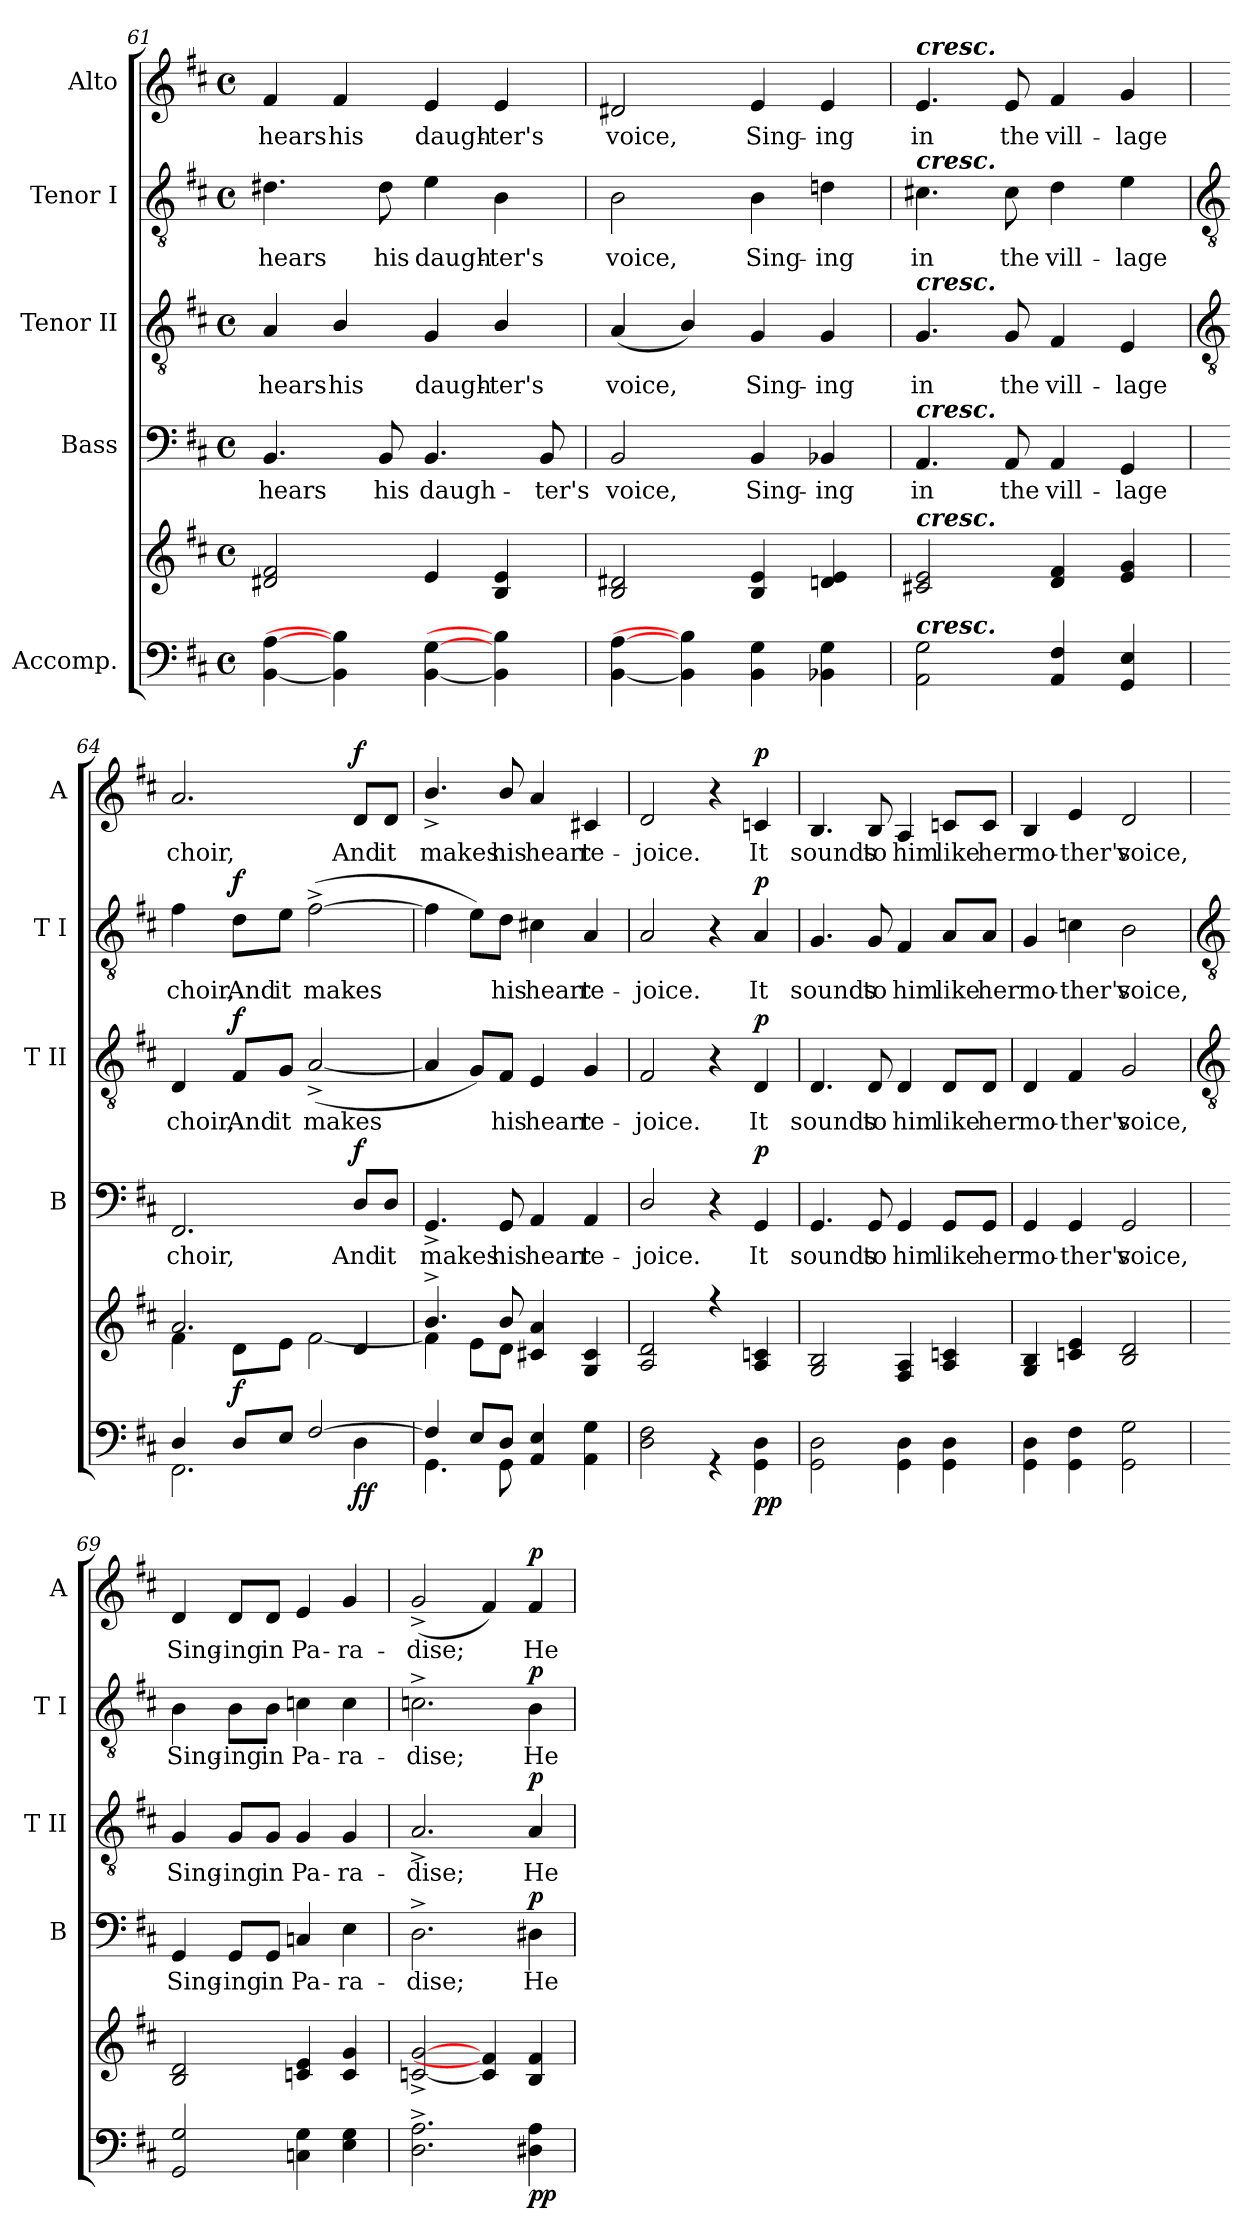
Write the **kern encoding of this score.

**kern	**kern	**dynam	**kern	**text	**dynam	**kern	**text	**dynam	**kern	**text	**dynam	**kern	**text	**dynam
*part5	*part5	*part5	*part4	*part4	*part4	*part3	*part3	*part3	*part2	*part2	*part2	*part1	*part1	*part1
*staff6	*staff5	*staff5/6	*staff4	*staff4	*staff4	*staff3	*staff3	*staff3	*staff2	*staff2	*staff2	*staff1	*staff1	*staff1
*I"Accomp.	*	*	*I"Bass	*	*	*I"Tenor II	*	*	*I"Tenor I	*	*	*I"Alto	*	*
*	*	*	*I'B	*	*	*I'T II	*	*	*I'T I	*	*	*I'A	*	*
*clefF4	*clefG2	*	*clefF4	*	*	*clefGv2	*	*	*clefGv2	*	*	*clefG2	*	*
*k[f#c#]	*k[f#c#]	*	*k[f#c#]	*	*	*k[f#c#]	*	*	*k[f#c#]	*	*	*k[f#c#]	*	*
*D:	*D:	*	*D:	*	*	*D:	*	*	*D:	*	*	*D:	*	*
*M4/4	*M4/4	*	*M4/4	*	*	*M4/4	*	*	*M4/4	*	*	*M4/4	*	*
*met(c)	*met(c)	*	*met(c)	*	*	*met(c)	*	*	*met(c)	*	*	*met(c)	*	*
=61	=61	=61	=61	=61	=61	=61	=61	=61	=61	=61	=61	=61	=61	=61
!	!	!	!	!LO:LY:b	!	!	!LO:LY:b	!	!	!LO:LY:b	!	!	!LO:LY:b	!
[4BB [4A	2d#X 2f#	.	4.BB	hears	.	4A	hears	.	4.d#X	hears	.	4f#	hears	.
!	!	!	!	!	!	!	!LO:LY:b	!	!	!	!	!	!LO:LY:b	!
4BB] 4B]	.	.	.	.	.	4B/	his	.	.	.	.	4f#	his	.
!	!	!	!	!LO:LY:b	!	!	!	!	!	!LO:LY:b	!	!	!	!
.	.	.	8BB	his	.	.	.	.	8d#	his	.	.	.	.
!	!	!	!	!LO:LY:b	!	!	!LO:LY:b	!	!	!LO:LY:b	!	!	!LO:LY:b	!
[4BB [4G	4e	.	4.BB	daugh-	.	4G	daugh-	.	4e	daugh-	.	4e	daugh-	.
!	!	!	!	!	!	!	!LO:LY:b	!	!	!LO:LY:b	!	!	!LO:LY:b	!
4BB] 4B]	4B 4e	.	.	.	.	4B/	-ter's	.	4B	-ter's	.	4e	-ter's	.
!	!	!	!	!LO:LY:b	!	!	!	!	!	!	!	!	!	!
.	.	.	8BB	-ter's	.	.	.	.	.	.	.	.	.	.
=62	=62	=62	=62	=62	=62	=62	=62	=62	=62	=62	=62	=62	=62	=62
!	!	!	!	!LO:LY:b	!	!	!LO:LY:b	!	!	!LO:LY:b	!	!	!LO:LY:b	!
[4BB [4A	2B 2d#X	.	2BB	voice,	.	(<4A	voice,	.	2B	voice,	.	2d#X	voice,	.
4BB] 4B]	.	.	.	.	.	4B/)	.	.	.	.	.	.	.	.
!	!	!	!	!LO:LY:b	!	!	!LO:LY:b	!	!	!LO:LY:b	!	!	!LO:LY:b	!
4BB 4G	4B 4e	.	4BB	Sing-	.	4G	Sing-	.	4B	Sing-	.	4e	Sing-	.
!	!	!	!	!LO:LY:b	!	!	!LO:LY:b	!	!	!LO:LY:b	!	!	!LO:LY:b	!
4BB-X 4G	4dn 4e	.	4BB-X	-ing	.	4G	-ing	.	4dn	-ing	.	4e	-ing	.
=63	=63	=63	=63	=63	=63	=63	=63	=63	=63	=63	=63	=63	=63	=63
!	!	!	!	!	!	!	!	!	!	!	!	!LO:TX:a:Bi:t=cresc.	!	!
!	!	!	!	!	!	!	!	!	!LO:TX:a:Bi:t=cresc.	!	!	!	!	!
!	!	!	!	!	!	!LO:TX:a:Bi:t=cresc.	!	!	!	!	!	!	!	!
!	!	!	!LO:TX:a:Bi:t=cresc.	!	!	!	!	!	!	!	!	!	!	!
!	!LO:TX:a:Bi:t=cresc.	!	!	!	!	!	!	!	!	!	!	!	!	!
!LO:TX:a:Bi:t=cresc.	!	!	!	!	!	!	!	!	!	!	!	!	!	!
!	!	!	!	!LO:LY:b	!	!	!LO:LY:b	!	!	!LO:LY:b	!	!	!LO:LY:b	!
2AA 2G	2c#X 2e	.	4.AA	in	.	4.G	in	.	4.c#X	in	.	4.e	in	.
!	!	!	!	!LO:LY:b	!	!	!LO:LY:b	!	!	!LO:LY:b	!	!	!LO:LY:b	!
.	.	.	8AA	the	.	8G	the	.	8c#	the	.	8e	the	.
!	!	!	!	!LO:LY:b	!	!	!LO:LY:b	!	!	!LO:LY:b	!	!	!LO:LY:b	!
4AA 4F#	4d 4f#	.	4AA	vill-	.	4F#	vill-	.	4d	vill-	.	4f#	vill-	.
!	!	!	!	!LO:LY:b	!	!	!LO:LY:b	!	!	!LO:LY:b	!	!	!LO:LY:b	!
4GG 4E	4e 4g	.	4GG	-lage	.	4E	-lage	.	4e	-lage	.	4g	-lage	.
!!LO:LB:g=z
=64	=64	=64	=64	=64	=64	=64	=64	=64	=64	=64	=64	=64	=64	=64
*	*	*	*	*	*	*clefGv2	*	*	*clefGv2	*	*	*	*	*
*^	*^	*	*	*	*	*	*	*	*	*	*	*	*	*
!	!	!	!	!	!	!LO:LY:b	!	!	!LO:LY:b	!	!	!LO:LY:b	!	!	!LO:LY:b	!
4D/	2.FF#\	2.a/	4f#\	.	2.FF#	choir,	.	4D	choir,	.	4f#	choir,	.	2.a	choir,	.
!	!	!	!	!LO:DY:a=2	!	!	!	!	!LO:LY:b	!LO:DY:b	!	!LO:LY:b	!LO:DY:b	!	!	!
8D/L	.	.	8d\L	f	.	.	.	8F#/L	And	f	8d\L	And	f	.	.	.
!	!	!	!	!	!	!	!	!	!LO:LY:b	!	!	!LO:LY:b	!	!	!	!
8E/J	.	.	8e\J	.	.	.	.	8G/J	it	.	8e\J	it	.	.	.	.
!	!	!	!	!	!	!	!	!	!LO:LY:b	!	!	!LO:LY:b	!	!	!	!
[2F#/	.	.	[2f#\	.	.	.	.	(<[2A^	makes	.	(>[2f#^	makes	.	.	.	.
!	!	!	!	!LO:DY:b=2	!	!LO:LY:b	!	!	!	!	!	!	!	!	!LO:LY:b	!
!	!	!	!	!LO:DY:n=1:b	!	!	!LO:DY:b	!	!	!	!	!	!	!	!	!LO:DY:b
.	4D	4d/	.	f f	8D/L	And	f	.	.	.	.	.	.	8d/L	And	f
!	!	!	!	!	!	!LO:LY:b	!	!	!	!	!	!	!	!	!LO:LY:b	!
.	.	.	.	.	8D/J	it	.	.	.	.	.	.	.	8d/J	it	.
=65	=65	=65	=65	=65	=65	=65	=65	=65	=65	=65	=65	=65	=65	=65	=65	=65
!	!	!	!	!	!	!LO:LY:b	!	!	!	!	!	!	!	!	!LO:LY:b	!
4F#/]	4.GG\	4.b^/	4f#\]	.	4.GG^	makes	.	4A]	.	.	4f#]	.	.	4.b^/	makes	.
8E/L	.	.	8e\L	.	.	.	.	8G/L)	.	.	8e\L)	.	.	.	.	.
!	!	!	!	!	!	!LO:LY:b	!	!	!LO:LY:b	!	!	!LO:LY:b	!	!	!LO:LY:b	!
8D/J	8GG\	8b/	8d\J	.	8GG	his	.	8F#/J	his	.	8d\J	his	.	8b/	his	.
!	!	!	!	!	!	!LO:LY:b	!	!	!LO:LY:b	!	!	!LO:LY:b	!	!	!LO:LY:b	!
2ryy	4AA 4E	4c#X/ 4a/	2ryy	.	4AA	heart	.	4E	heart	.	4c#X\	heart	.	4a	heart	.
!	!	!	!	!	!	!LO:LY:b	!	!	!LO:LY:b	!	!	!LO:LY:b	!	!	!LO:LY:b	!
.	4AA 4G	4G/ 4c#/	.	.	4AA	re-	.	4G	re-	.	4A	re-	.	4c#X	re-	.
=66	=66	=66	=66	=66	=66	=66	=66	=66	=66	=66	=66	=66	=66	=66	=66	=66
!	!	!	!	!	!	!LO:LY:b	!	!	!LO:LY:b	!	!	!LO:LY:b	!	!	!LO:LY:b	!
1ryy	2D 2F#	2A/ 2d/	1ryy	.	2D/	-joice.	.	2F#	-joice.	.	2A	-joice.	.	2d	-joice.	.
.	4r	4r	.	.	4r	.	.	4r	.	.	4r	.	.	4r	.	.
!	!	!	!	!LO:DY:b=2	!	!LO:LY:b	!	!	!LO:LY:b	!	!	!LO:LY:b	!	!	!LO:LY:b	!
!	!	!	!	!LO:DY:n=1:b	!	!	!LO:DY:b	!	!	!LO:DY:b	!	!	!LO:DY:b	!	!	!LO:DY:b
.	4GG 4D	4A/ 4cn/	.	p p	4GG	It	p	4D	It	p	4A	It	p	4cn/	It	p
=67	=67	=67	=67	=67	=67	=67	=67	=67	=67	=67	=67	=67	=67	=67	=67	=67
!	!	!	!	!	!	!LO:LY:b	!	!	!LO:LY:b	!	!	!LO:LY:b	!	!	!LO:LY:b	!
1ryy	2GG 2D	2G/ 2B/	1ryy	.	4.GG	sounds	.	4.D	sounds	.	4.G	sounds	.	4.B/	sounds	.
!	!	!	!	!	!	!LO:LY:b	!	!	!LO:LY:b	!	!	!LO:LY:b	!	!	!LO:LY:b	!
.	.	.	.	.	8GG	to	.	8D	to	.	8G	to	.	8B/	to	.
!	!	!	!	!	!	!LO:LY:b	!	!	!LO:LY:b	!	!	!LO:LY:b	!	!	!LO:LY:b	!
.	4GG 4D	4F#/ 4A/	.	.	4GG	him	.	4D	him	.	4F#	him	.	4A/	him	.
!	!	!	!	!	!	!LO:LY:b	!	!	!LO:LY:b	!	!	!LO:LY:b	!	!	!LO:LY:b	!
.	4GG 4D	4A/ 4cn/	.	.	8GG/L	like	.	8D/L	like	.	8A/L	like	.	8cn/L	like	.
!	!	!	!	!	!	!LO:LY:b	!	!	!LO:LY:b	!	!	!LO:LY:b	!	!	!LO:LY:b	!
.	.	.	.	.	8GG/J	her	.	8D/J	her	.	8A/J	her	.	8c/J	her	.
=68	=68	=68	=68	=68	=68	=68	=68	=68	=68	=68	=68	=68	=68	=68	=68	=68
!	!	!	!	!	!	!LO:LY:b	!	!	!LO:LY:b	!	!	!LO:LY:b	!	!	!LO:LY:b	!
1ryy	4GG 4D	4G/ 4B/	1ryy	.	4GG	mo-	.	4D	mo-	.	4G	mo-	.	4B	mo-	.
!	!	!	!	!	!	!LO:LY:b	!	!	!LO:LY:b	!	!	!LO:LY:b	!	!	!LO:LY:b	!
.	4GG 4F#	4cn/ 4e/	.	.	4GG	-ther's	.	4F#	-ther's	.	4cn\	-ther's	.	4e	-ther's	.
!	!	!	!	!	!	!LO:LY:b	!	!	!LO:LY:b	!	!	!LO:LY:b	!	!	!LO:LY:b	!
.	2GG 2G	2B/ 2d/	.	.	2GG	voice,	.	2G	voice,	.	2B	voice,	.	2d	voice,	.
*v	*v	*	*	*	*	*	*	*	*	*	*	*	*	*	*	*
*	*v	*v	*	*	*	*	*	*	*	*	*	*	*	*	*
!!LO:LB:g=z
=69	=69	=69	=69	=69	=69	=69	=69	=69	=69	=69	=69	=69	=69	=69
*	*	*	*	*	*	*clefGv2	*	*	*clefGv2	*	*	*	*	*
*^	*	*	*	*	*	*	*	*	*	*	*	*	*	*
!	!	!	!	!	!LO:LY:b	!	!	!LO:LY:b	!	!	!LO:LY:b	!	!	!LO:LY:b	!
*v	*v	*	*	*	*	*	*	*	*	*	*	*	*	*	*
2GG 2G	2B 2d	.	4GG	Sing-	.	4G	Sing-	.	4B	Sing-	.	4d	Sing-	.
!	!	!	!	!LO:LY:b	!	!	!LO:LY:b	!	!	!LO:LY:b	!	!	!LO:LY:b	!
.	.	.	8GG/L	-ing	.	8G/L	-ing	.	8B\L	-ing	.	8d/L	-ing	.
!	!	!	!	!LO:LY:b	!	!	!LO:LY:b	!	!	!LO:LY:b	!	!	!LO:LY:b	!
.	.	.	8GG/J	in	.	8G/J	in	.	8B\J	in	.	8d/J	in	.
!	!	!	!	!LO:LY:b	!	!	!LO:LY:b	!	!	!LO:LY:b	!	!	!LO:LY:b	!
4Cn 4G	4cn 4e	.	4Cn	Pa-	.	4G	Pa-	.	4cn\	Pa-	.	4e	Pa-	.
!	!	!	!	!LO:LY:b	!	!	!LO:LY:b	!	!	!LO:LY:b	!	!	!LO:LY:b	!
4E\ 4G\	4c 4g	.	4E\	-ra-	.	4G	-ra-	.	4c\	-ra-	.	4g	-ra-	.
=70	=70	=70	=70	=70	=70	=70	=70	=70	=70	=70	=70	=70	=70	=70
!	!	!	!	!LO:LY:b	!	!	!LO:LY:b	!	!	!LO:LY:b	!	!	!LO:LY:b	!
2.D^ 2.A^	[2cn^ [2g^	.	2.D^	-dise;	.	2.A^	-dise;	.	2.cn^\	-dise;	.	(<2g^	-dise;	.
.	4c] 4f#]	.	.	.	.	.	.	.	.	.	.	4f#)	.	.
!	!	!LO:DY:b=2	!	!LO:LY:b	!	!	!LO:LY:b	!	!	!LO:LY:b	!	!	!LO:LY:b	!
!	!	!LO:DY:n=1:b	!	!	!LO:DY:b	!	!	!LO:DY:b	!	!	!LO:DY:b	!	!	!LO:DY:b
4D#X 4A	4B 4f#	p p	4D#X	He	p	4A	He	p	4B	He	p	4f#	He	p
=	=	=	=	=	=	=	=	=	=	=	=	=	=	=
*-	*-	*-	*-	*-	*-	*-	*-	*-	*-	*-	*-	*-	*-	*-
